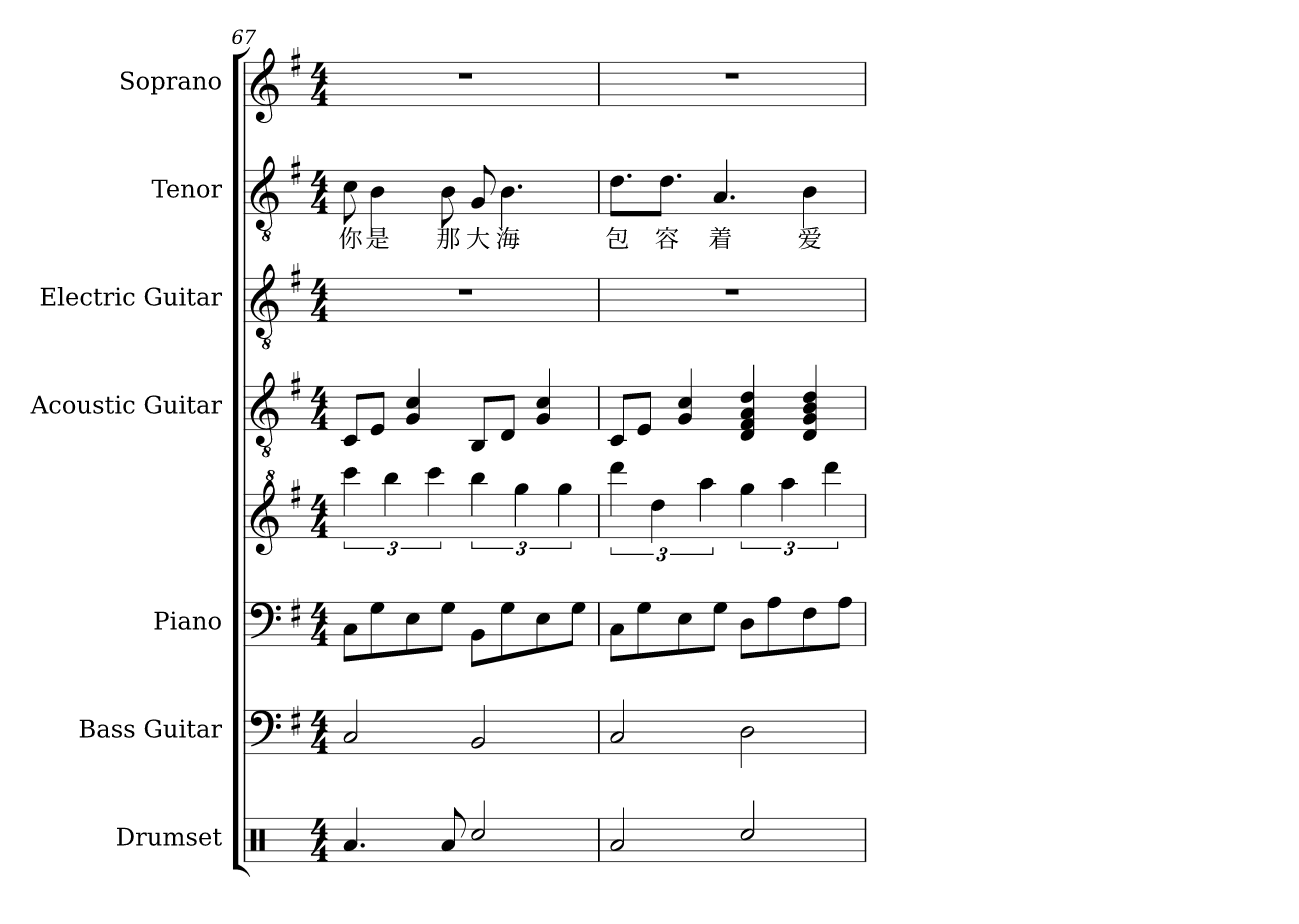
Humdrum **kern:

**kern	**kern	**kern	**kern	**kern	**kern	**kern	**text	**kern
*part7	*part6	*part5	*part5	*part4	*part3	*part2	*part2	*part1
*staff8	*staff7	*staff6	*staff5	*staff4	*staff3	*staff2	*staff2	*staff1
*I"Drumset	*I"Bass Guitar	*I"Piano	*	*I"Acoustic Guitar	*I"Electric Guitar	*I"Tenor	*	*I"Soprano
*I'Drs.	*I'B. Guit.	*I'Pno.	*	*I'Guit.	*I'El. Guit.	*I'T.	*	*I'S.
!!LO:PB:g=z
*clefX	*clefF4	*clefF4	*clefG^2	*clefGv2	*clefGv2	*clefGv2	*	*clefG2
*	*ITrd7c12	*	*	*	*	*	*	*
*k[]	*k[f#]	*k[f#]	*k[f#]	*k[f#]	*k[f#]	*k[f#]	*	*k[f#]
*M4/4	*M4/4	*M4/4	*M4/4	*M4/4	*M4/4	*M4/4	*	*M4/4
=67	=67	=67	=67	=67	=67	=67	=67	=67
!	!	!	!	!	!	!	!LO:LY:b	!
4.Ra/	2CC/	8C\L	6cccc\	8C/L	1r	8c\	你	1r
!	!	!	!	!	!	!	!LO:LY:b	!
.	.	8G\	.	8E/J	.	4B\	是	.
.	.	.	6bbb\	.	.	.	.	.
.	.	8E\	.	4G/ 4c/	.	.	.	.
.	.	.	6cccc\	.	.	.	.	.
!	!	!	!	!	!	!	!LO:LY:b	!
8Ra/	.	8G\J	.	.	.	8B\	那	.
!	!	!	!	!	!	!	!LO:LY:b	!
2Rcc/	2BBB/	8BB\L	6bbb\	8BB/L	.	8G/	大	.
!	!	!	!	!	!	!	!LO:LY:b	!
.	.	8G\	.	8D/J	.	4.B\	海	.
.	.	.	6ggg\	.	.	.	.	.
.	.	8E\	.	4G/ 4c/	.	.	.	.
.	.	.	6ggg\	.	.	.	.	.
.	.	8G\J	.	.	.	.	.	.
=68	=68	=68	=68	=68	=68	=68	=68	=68
!	!	!	!	!	!	!	!LO:LY:b	!
2Ra/	2CC/	8C\L	6dddd\	8C/L	1r	8.d\L	包	1r
.	.	8G\	.	8E/J	.	.	.	.
.	.	.	6ddd\	.	.	.	.	.
!	!	!	!	!	!	!	!LO:LY:b	!
.	.	.	.	.	.	8.d\J	容	.
.	.	8E\	.	4G/ 4c/	.	.	.	.
.	.	.	6aaa\	.	.	.	.	.
!	!	!	!	!	!	!	!LO:LY:b	!
.	.	8G\J	.	.	.	4.A/	着	.
2Rcc/	2DD\	8D\L	6ggg\	4D/ 4F#/ 4A/ 4d/	.	.	.	.
.	.	8A\	.	.	.	.	.	.
.	.	.	6aaa\	.	.	.	.	.
!	!	!	!	!	!	!	!LO:LY:b	!
.	.	8F#\	.	4D/ 4G/ 4B/ 4d/	.	4B\	爱	.
.	.	.	6dddd\	.	.	.	.	.
.	.	8A\J	.	.	.	.	.	.
=	=	=	=	=	=	=	=	=
*-	*-	*-	*-	*-	*-	*-	*-	*-
